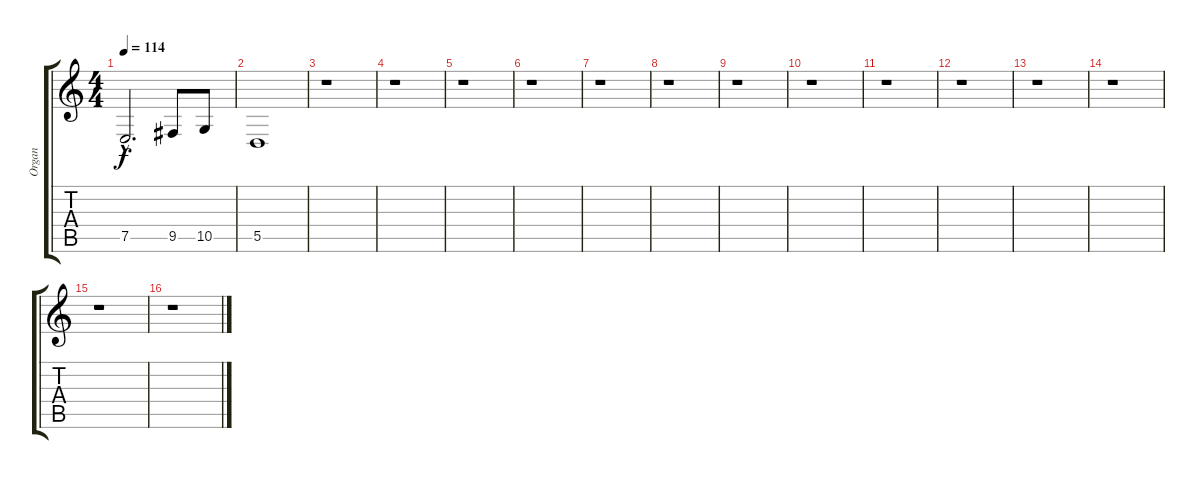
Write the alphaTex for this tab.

\track ("Organ" "Organ") {instrument drawbarorgan}
\staff {score tabs}
\tuning (E4 B3 G3 D3 A2 E2) {hide}
\ts (4 4)
\tempo 114
\clef g2
\ks c
7.5{hac}.2{d dy f instrument drawbarorgan} 9.5.8 10.5.8 |
5.5.1 |
r.1 |
r.1 |
r.1 |
r.1 |
r.1 |
r.1 |
r.1 |
r.1 |
r.1 |
r.1 |
r.1 |
r.1 |
r.1 |
r.1
